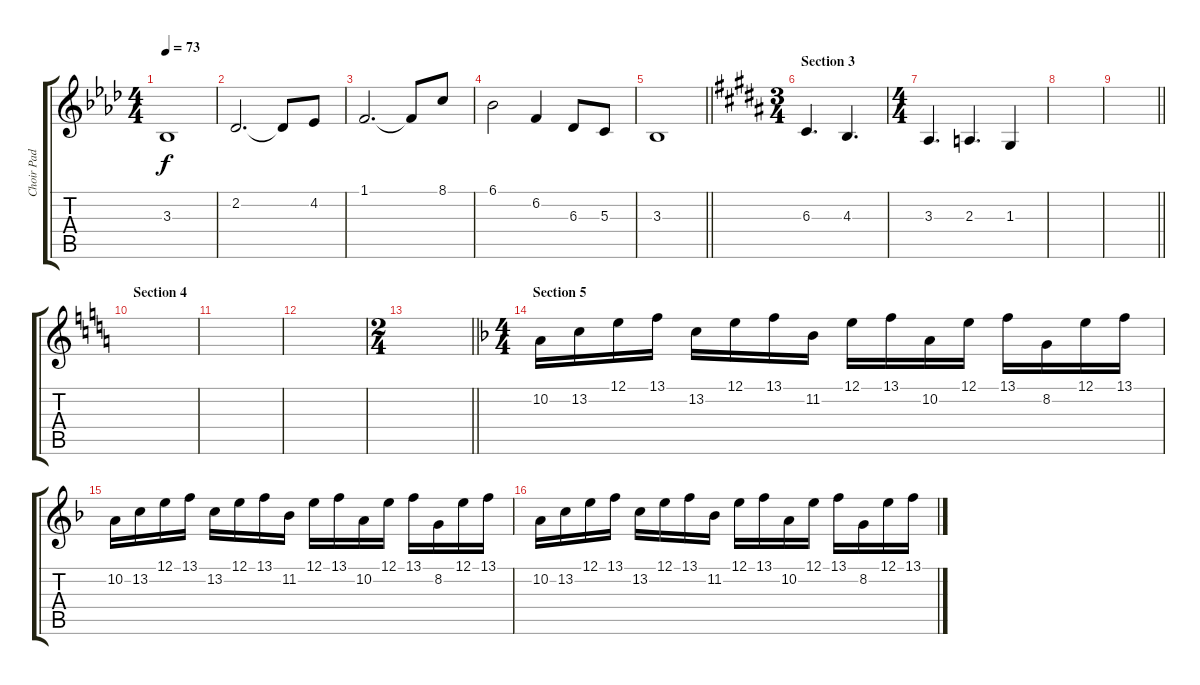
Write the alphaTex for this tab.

\track ("Choir Pad" "Choir Pad") {instrument choiraahs}
\staff {score tabs}
\tuning (E4 B3 G3 D3 A2 E2) {hide}
\ts (4 4)
\tempo 73
\clef g2
\ks fminor
3.3.1{dy f} |
2.2.2{d} 2.2{t}.8 4.2.8 |
1.1.2{d} 1.1{t}.8 8.1.8 |
6.1.2 6.2.4 6.3.8 5.3.8 |
\barLineRight lightlight
3.3.1 |
\ts (3 4)
\section ("" "Section 3")
\ks g#minor
6.3.4{d} 4.3.4{d} |
\ts (4 4)
3.3.4{d} 2.3.4{d} 1.3.4 |
|
\barLineRight lightlight
|
\section ("" "Section 4")
\ks aminor
|
|
|
\ts (2 4)
\barLineRight lightlight
|
\ts (4 4)
\section ("" "Section 5")
\ks dminor
10.2.16{volume 13 instrument synthvoice} 13.2.16 12.1.16 13.1.16 13.2.16 12.1.16 13.1.16 11.2.16 12.1.16 13.1.16 10.2.16 12.1.16 13.1.16 8.2.16 12.1.16 13.1.16 |
10.2.16 13.2.16 12.1.16 13.1.16 13.2.16 12.1.16 13.1.16 11.2.16 12.1.16 13.1.16 10.2.16 12.1.16 13.1.16 8.2.16 12.1.16 13.1.16 |
10.2.16 13.2.16 12.1.16 13.1.16 13.2.16 12.1.16 13.1.16 11.2.16 12.1.16 13.1.16 10.2.16 12.1.16 13.1.16 8.2.16 12.1.16 13.1.16
